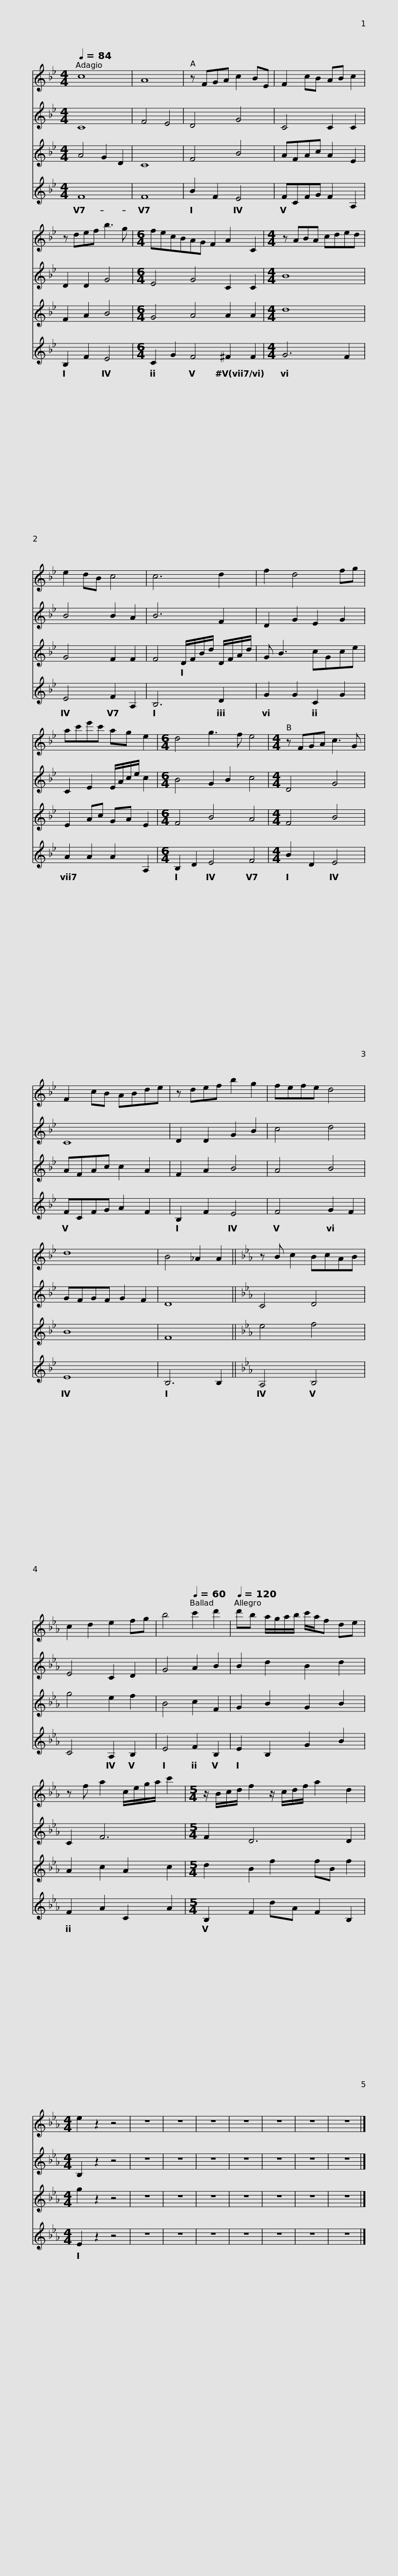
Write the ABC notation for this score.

X:1
%%score 1 2 3 4
L:1/8
Q:1/4=84
M:4/4
I:linebreak $
K:none
V:1 treble transpose=-9
V:2 treble transpose=-9
V:3 treble transpose=-21
V:4 treble transpose=-21
V:1
[K:Bb] c8 | A8 | z FGA c2 BE | F2 cB AB c2 | z def b3 g |$ %5
[M:6/4] fecBAG F2 A2 C2 |[M:4/4] z ABA cded | e2 dB c4 | c6 d2 |$ f2 d4 fg | %10
 ac'e'c' ag e2 |[M:6/4] d4 g3 f e4 |[M:4/4] z FGA c3 G |$ F2 cB ABde | z def b2 g2 | %15
 fefe d4 | d8 | B4 _A2 A2 ||$[K:Eb] z B c2 BcAB | c2 d2 e2 fg | %20
 b4[Q:1/4=60] c'2 d'2 |[Q:1/4=120] d'b a/g/a/b/ c'/a/f de |$ z f a2 c/e/g/a/ c'2 |[M:5/4] z/ B/c/d/ f2 z/ c/d/f/ a2 d2 |[M:4/4] e2 z2 z4 | %25
 z8 | z8 | z8 | z8 | z8 | %30
 z8 |$ z8 |] %32
V:2
[K:Bb] C8 | F4 E4 | D4 G4 | C4 C2 C2 | D2 D2 G4 |$ %5
[M:6/4] E4 G4 C2 C2 |[M:4/4] B8 | B4 B2 A2 | B6 F2 |$ D2 G2 E2 G2 | %10
 C2 E2 E/A/c/e/ c2 |[M:6/4] B4 G2 B2 c4 |[M:4/4] D4 G4 |$ C8 | D2 D2 G2 B2 | %15
 c4 d4 | GFGF G2 F2 | D8 ||$[K:Eb] C4 D4 | E4 C2 D2 | %20
 G4 A2 B2 | B2 d2 B2 d2 |$ C2 F6 |[M:5/4] F2 D6 D2 |[M:4/4] B,2 z2 z4 | %25
 z8 | z8 | z8 | z8 | z8 | %30
 z8 |$ z8 |] %32
V:3
[K:Bb] A4 G2 D2 | C8 | F4 B4 | AFAc A2 E2 | F2 A2 B4 |$ %5
[M:6/4] G4 A4 A2 A2 |[M:4/4] d8 | G4 F2 F2 | F4 D/F/B/d/ D/F/A/d/ |$ G B3 cGce | %10
 E2 Ac GA E2 |[M:6/4] F4 B4 A4 |[M:4/4] F4 B4 |$ AFAc c2 A2 | F2 A2 B4 | %15
 A4 B4 | B8 | F8 ||$[K:Eb] e4 f4 | g4 e2 f2 | %20
 B4 c2 F2 | G2 B2 G2 B2 |$ A2 c2 A2 c2 |[M:5/4] d2 B2 f2 fB f2 |[M:4/4] g2 z2 z4 | %25
 z8 | z8 | z8 | z8 | z8 | %30
 z8 |$ z8 |] %32
V:4
[K:Bb] F8 | F8 | B2 F2 E4 | FCFG F2 A,2 | B,2 F2 E4 |$ %5
[M:6/4] C2 G2 F4 ^F2 F2 |[M:4/4] G6 F2 | E4 F2 A,2 | B,6 D2 |$ G2 G2 C2 G2 | %10
 A2 A2 A2 A,2 |[M:6/4] B,2 D2 E4 F4 |[M:4/4] B2 D2 E4 |$ FCFG A2 F2 | B,2 F2 E4 | %15
 F4 G2 F2 | E8 | B,6 B,2 ||$[K:Eb] A,4 B,4 | C4 A,2 B,2 | %20
 E4 F2 B,2 | E2 B,2 G2 B2 |$ F2 A2 C2 A2 |[M:5/4] B,2 F2 dA F2 B,2 |[M:4/4] E2 z2 z4 | %25
 z8 | z8 | z8 | z8 | z8 | %30
 z8 |$ z8 |] %32
